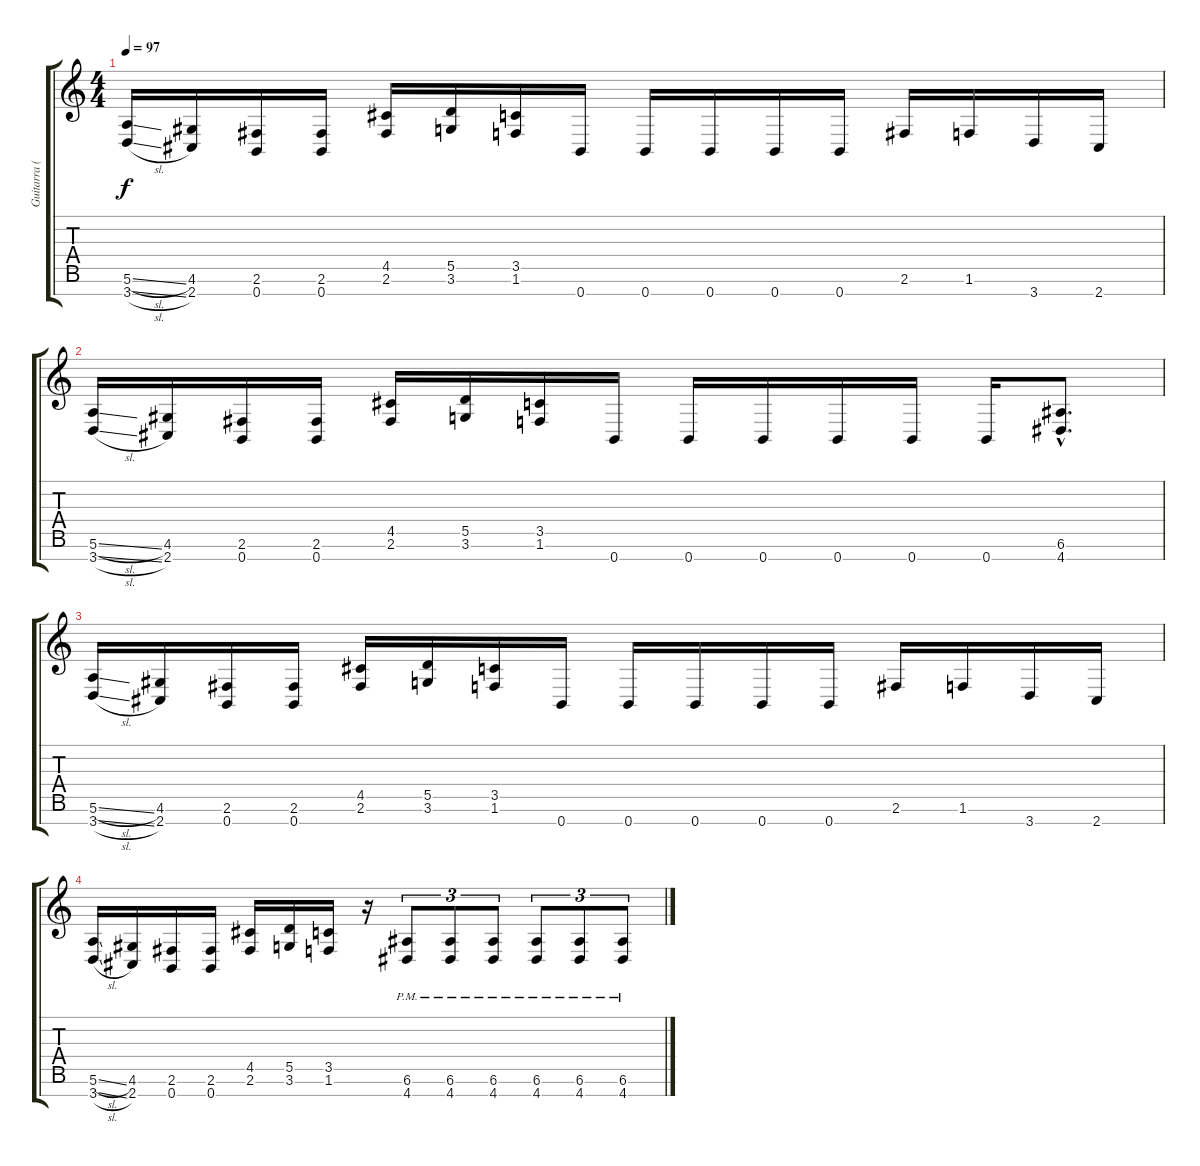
\track ("Guitarra (Rtm)" "Guitarra (") {instrument distortionguitar}
\staff {score tabs}
\tuning (E4 B3 G3 D3 A2 E2 B1) {hide}
\ts (4 4)
\tempo 97
\clef g2
\ks c
(5.6{sl} 3.7{sl}).16{dy f} (4.6 2.7).16 (2.6 0.7).16 (2.6 0.7).16 (4.5 2.6).16 (5.5 3.6).16 (3.5 1.6).16 0.7.16 0.7.16 0.7.16 0.7.16 0.7.16 2.6.16 1.6.16 3.7.16 2.7.16 |
(5.6{sl} 3.7{sl}).16 (4.6 2.7).16 (2.6 0.7).16 (2.6 0.7).16 (4.5 2.6).16 (5.5 3.6).16 (3.5 1.6).16 0.7.16 0.7.16 0.7.16 0.7.16 0.7.16 0.7.16 (6.6{hac} 4.7{hac}).8{d} |
(5.6{sl} 3.7{sl}).16 (4.6 2.7).16 (2.6 0.7).16 (2.6 0.7).16 (4.5 2.6).16 (5.5 3.6).16 (3.5 1.6).16 0.7.16 0.7.16 0.7.16 0.7.16 0.7.16 2.6.16 1.6.16 3.7.16 2.7.16 |
(5.6{sl} 3.7{sl}).16 (4.6 2.7).16 (2.6 0.7).16 (2.6 0.7).16 (4.5 2.6).16 (5.5 3.6).16 (3.5 1.6).16 r.16 (6.6{pm} 4.7{pm}).8{tu (3 2)} (6.6{pm} 4.7{pm}).8{tu (3 2)} (6.6{pm} 4.7{pm}).8{tu (3 2)} (6.6{pm} 4.7{pm}).8{tu (3 2)} (6.6{pm} 4.7{pm}).8{tu (3 2)} (6.6{pm} 4.7{pm}).8{tu (3 2)}
